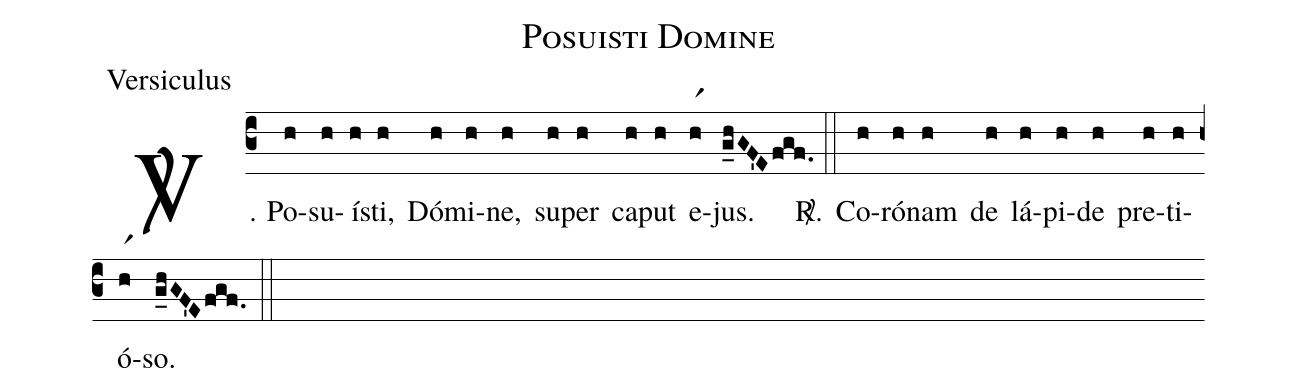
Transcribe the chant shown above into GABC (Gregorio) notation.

name:Posuisti Domine;
office-part:Versiculus;
%%
(c3)
<sp>V/</sp>. Po(h)su(h)í(h)sti,(h) Dó(h)mi(h)ne,(h) su(h)per(h) ca(h)put(h) e(hr1)jus.(g_hGF'Efgf.) <sp>R/</sp>.(::)
Co(h)ró(h)nam(h) de(h) lá(h)pi(h)de(h) pre(h)ti(h)ó(hr1)so.(g_hGF'Efgf.) (::)
